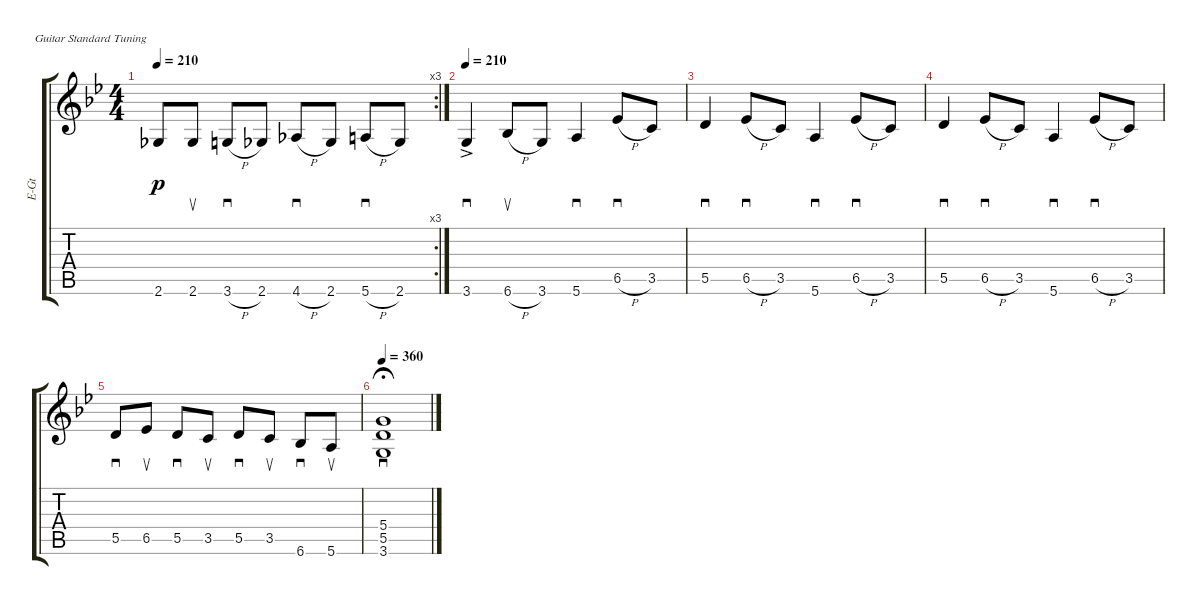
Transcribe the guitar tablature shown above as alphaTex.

\defaultSystemsLayout 4
\bracketExtendMode groupsimilarinstruments
\otherSystemsTrackNameOrientation horizontal
\track ("Electric Guitar" "E-Gt") {instrument distortionguitar}
\staff {score tabs}
\tuning (E4 B3 G3 D3 A2 E2)
\rc 3
\ts (4 4)
\tempo 210
\clef g2
\ks gminor
2.6{t acc b}.8{dy p beam Up} 2.6{acc b}.8{su beam Up} 3.6{h acc forcenatural}.8{sd beam Up} 2.6{acc b}.8{beam Up} 4.6{h acc b}.8{sd beam Up} 2.6{acc b}.8{beam Up} 5.6{h acc forcenatural}.8{sd beam Up} 2.6{acc b}.8{beam Up} |
\tempo 210
3.6{ac acc forcenatural}.4{sd beam Up} 6.6{h acc b}.8{su beam Up} 3.6{acc forcenatural}.8{beam Up} 5.6{acc forcenatural}.4{sd beam Up} 6.5{h acc b}.8{sd beam Up} 3.5{acc forcenatural}.8{beam Up} |
5.5{acc forcenatural}.4{sd beam Up} 6.5{h acc b}.8{sd beam Up} 3.5{acc forcenatural}.8{beam Up} 5.6{acc forcenatural}.4{sd beam Up} 6.5{h acc b}.8{sd beam Up} 3.5{acc forcenatural}.8{beam Up} |
5.5{acc forcenatural}.4{sd beam Up} 6.5{h acc b}.8{sd beam Up} 3.5{acc forcenatural}.8{beam Up} 5.6{acc forcenatural}.4{sd beam Up} 6.5{h acc b}.8{sd beam Up} 3.5{acc forcenatural}.8{beam Up} |
5.5{acc forcenatural}.8{sd beam Up} 6.5{acc b}.8{su beam Up} 5.5{acc forcenatural}.8{sd beam Up} 3.5{acc forcenatural}.8{su beam Up} 5.5{acc forcenatural}.8{sd beam Up} 3.5{acc forcenatural}.8{su beam Up} 6.6{acc b}.8{sd beam Up} 5.6{acc forcenatural}.8{su beam Up} |
\tempo 360
(3.6{acc forcenatural} 5.5{acc forcenatural} 5.4{acc forcenatural}).1{sd fermata (medium 1) beam Up}
